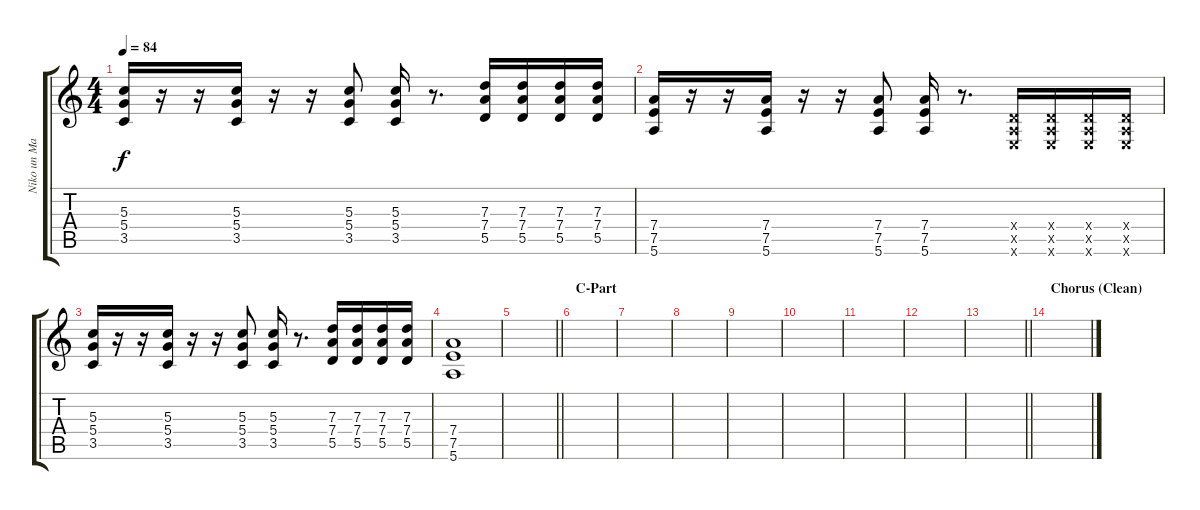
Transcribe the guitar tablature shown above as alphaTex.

\track ("Niko un Manu" "Niko un Ma") {instrument distortionguitar}
\staff {score tabs}
\tuning (E4 B3 G3 D3 A2 E2) {hide}
\ts (4 4)
\tempo 84
\clef g2
\ks c
(5.3 5.4 3.5).16{dy f} r.16 r.16 (5.3 5.4 3.5).16 r.16 r.16 (5.3 5.4 3.5).8 (5.3 5.4 3.5).16 r.8{d} (7.3 7.4 5.5).16 (7.3 7.4 5.5).16 (7.3 7.4 5.5).16 (7.3 7.4 5.5).16 |
(7.4 7.5 5.6).16 r.16 r.16 (7.4 7.5 5.6).16 r.16 r.16 (7.4 7.5 5.6).8 (7.4 7.5 5.6).16 r.8{d} (0.4{x} 0.5{x} 0.6{x}).16 (0.4{x} 0.5{x} 0.6{x}).16 (0.4{x} 0.5{x} 0.6{x}).16 (0.4{x} 0.5{x} 0.6{x}).16 |
(5.3 5.4 3.5).16 r.16 r.16 (5.3 5.4 3.5).16 r.16 r.16 (5.3 5.4 3.5).8 (5.3 5.4 3.5).16 r.8{d} (7.3 7.4 5.5).16 (7.3 7.4 5.5).16 (7.3 7.4 5.5).16 (7.3 7.4 5.5).16 |
(7.4 7.5 5.6).1 |
\barLineRight lightlight
|
\section ("" "C-Part")
|
|
|
|
|
|
|
\barLineRight lightlight
|
\section ("" "Chorus (Clean)")
